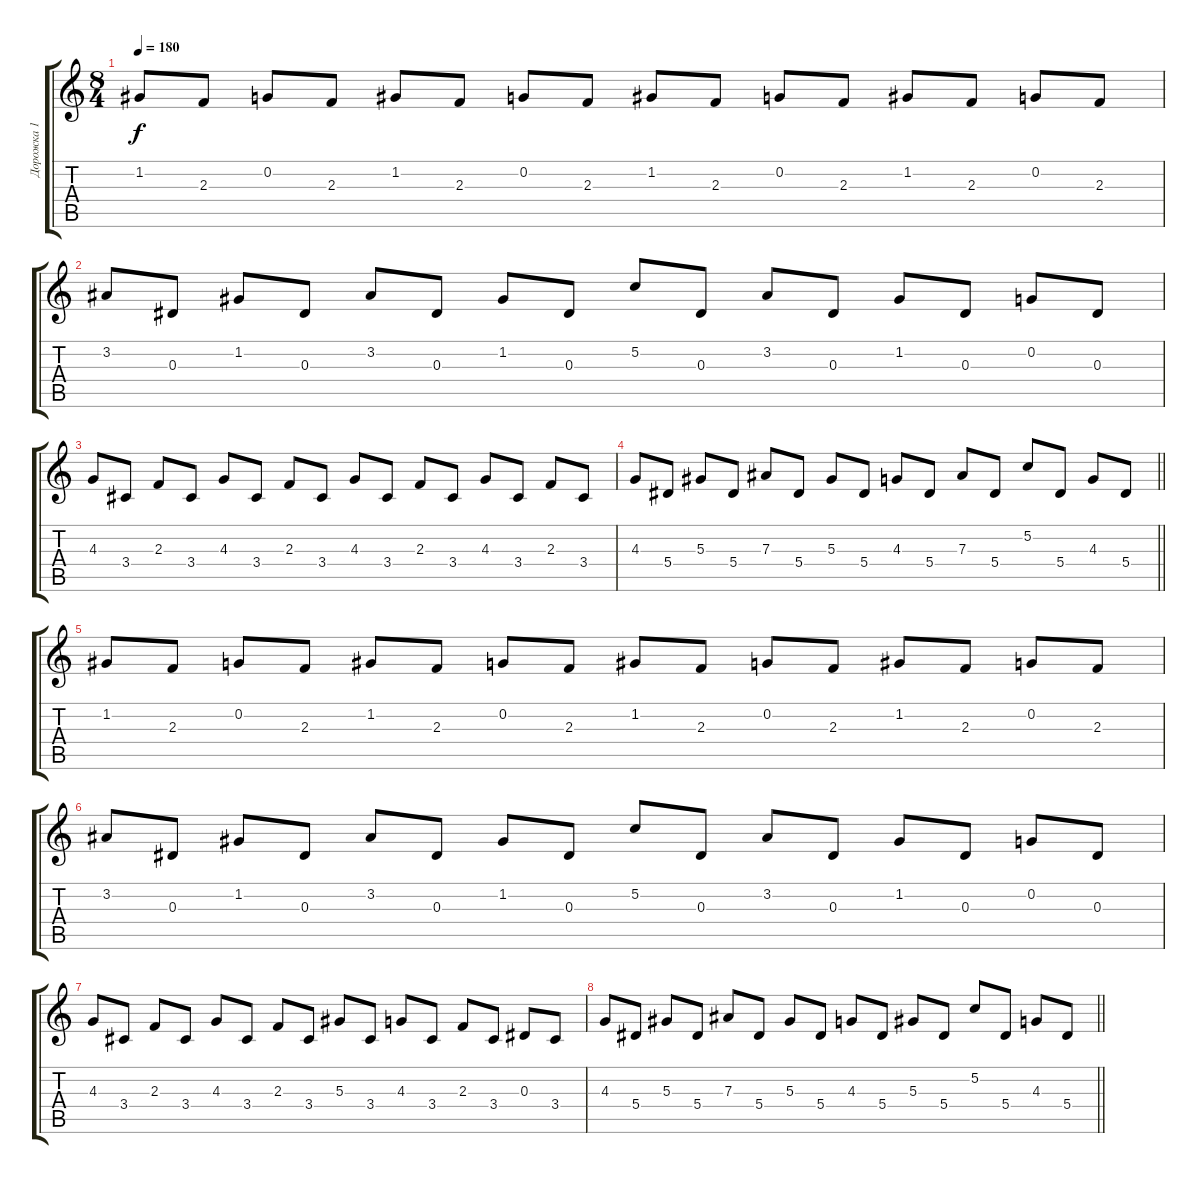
\track ("Дорожка 1" "Дорожка 1") {instrument electricguitarclean}
\staff {score tabs}
\tuning (C4 G3 Eb3 Bb2 F2 C2) {hide}
\ts (8 4)
\tempo 180
\clef g2
\ks c
1.2.8{dy f volume 13} 2.3.8 0.2.8 2.3.8 1.2.8 2.3.8 0.2.8 2.3.8 1.2.8 2.3.8 0.2.8 2.3.8 1.2.8 2.3.8 0.2.8 2.3.8 |
3.2.8 0.3.8 1.2.8 0.3.8 3.2.8 0.3.8 1.2.8 0.3.8 5.2.8 0.3.8 3.2.8 0.3.8 1.2.8 0.3.8 0.2.8 0.3.8 |
4.3.8 3.4.8 2.3.8 3.4.8 4.3.8 3.4.8 2.3.8 3.4.8 4.3.8 3.4.8 2.3.8 3.4.8 4.3.8 3.4.8 2.3.8 3.4.8 |
\barLineRight lightlight
4.3.8 5.4.8 5.3.8 5.4.8 7.3.8 5.4.8 5.3.8 5.4.8 4.3.8 5.4.8 7.3.8 5.4.8 5.2.8 5.4.8 4.3.8 5.4.8 |
\section ("" "")
1.2.8 2.3.8 0.2.8 2.3.8 1.2.8 2.3.8 0.2.8 2.3.8 1.2.8 2.3.8 0.2.8 2.3.8 1.2.8 2.3.8 0.2.8 2.3.8 |
3.2.8 0.3.8 1.2.8 0.3.8 3.2.8 0.3.8 1.2.8 0.3.8 5.2.8 0.3.8 3.2.8 0.3.8 1.2.8 0.3.8 0.2.8 0.3.8 |
4.3.8 3.4.8 2.3.8 3.4.8 4.3.8 3.4.8 2.3.8 3.4.8 5.3.8 3.4.8 4.3.8 3.4.8 2.3.8 3.4.8 0.3.8 3.4.8 |
\barLineRight lightlight
4.3.8 5.4.8 5.3.8 5.4.8 7.3.8 5.4.8 5.3.8 5.4.8 4.3.8 5.4.8 5.3.8 5.4.8 5.2.8 5.4.8 4.3.8 5.4.8
